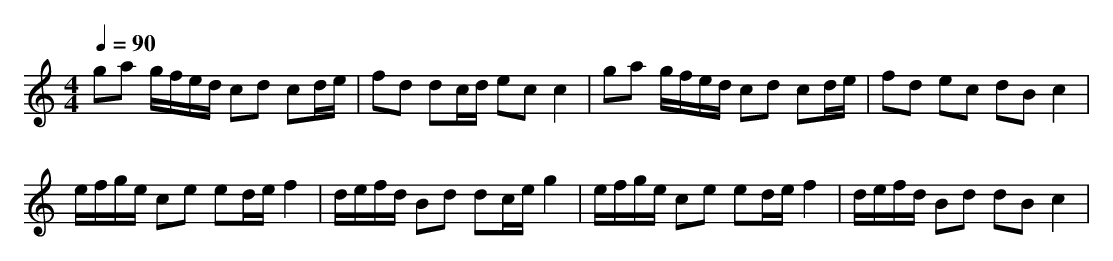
X:1
T:
M: 4/4
L: 1/8
Q:1/4=90
K:C % 0 sharps
ga g/2f/2e/2d/2 cd cd/2e/2|fd dc/2d/2 ec c2|ga g/2f/2e/2d/2 cd cd/2e/2|fd ec dB c2|
e/2f/2g/2e/2 ce ed/2e/2 f2|d/2e/2f/2d/2 Bd dc/2e/2 g2|e/2f/2g/2e/2 ce ed/2e/2 f2|d/2e/2f/2d/2 Bd dB c2|
